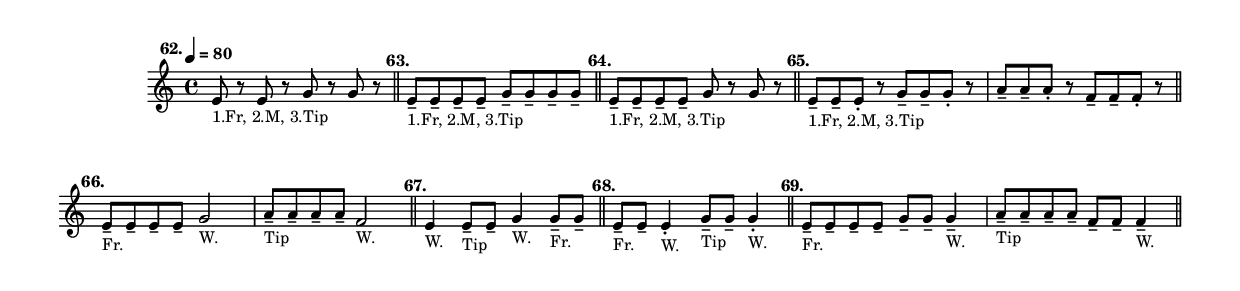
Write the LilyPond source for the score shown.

\version "2.24.1"
\language "english"
\paper {
    #'(set-paper-size "letter")
}

\score {
    \layout {
        \context {
            \Score
            \omit BarNumber
        }
    }
    \new Staff \with {
        \magnifyStaff #5/7
    } {
        \relative {
            \time 4/4
            \tempo \markup \teeny \concat { \note {4} #1 " = 80" }
            e'8 
            ^\markup \translate #'(-5 . 0) \bold "62."
            _\markup \teeny "1.Fr, 2.M, 3.Tip"
            r8 e8 r8 g8 r8 g8 r8
            \bar "||"
            | e8 --
            ^\markup \translate #'(-2 . 0) \bold "63."
            _\markup \teeny "1.Fr, 2.M, 3.Tip"
            e8 -- e8 -- e8 -- g8 -- g8 -- g8 -- g8 --
            \bar "||"
            | e8 --
            ^\markup \translate #'(-2 . 0) \bold "64."
            _\markup \teeny "1.Fr, 2.M, 3.Tip"
            e8 -- e8 -- e8 -- g8 r8 g8 r8
            \bar "||"
            | e8 --
            ^\markup \translate #'(-2 . 0) \bold "65."
            _\markup \teeny "1.Fr, 2.M, 3.Tip"
            e8 -- e8 -. r8 g8 -- g8 -- g8 -. r8
            | a8 -- a8 -- a8 -. r8 f8 -- f8 -- f8 -. r8
            \bar "||"
            \break
            | e8 --
            _\markup \teeny "Fr."
            ^\markup \translate #'(-2 . 0) \bold "66."
            e8 -- e8 -- e8 -- g2 _\markup \teeny "W."
            | a8 -- _\markup \teeny "Tip" a8 -- a8 -- a8 -- f2 _\markup \teeny "W."
            \bar "||"
            e4 
            ^\markup \translate #'(-2 . 0) \bold "67."
            _\markup \teeny "W."
            e8 -- _\markup \teeny "Tip" e8 --
            g4 _\markup \teeny "W." g8 -- _\markup \teeny "Fr." g8 -- 
            \bar "||"
            e8 --
            ^\markup \translate #'(-2 . 0) \bold "68."
            _\markup \teeny "Fr."
            e8 -- e4 -. _\markup \teeny "W."
            g8 -- _\markup \teeny "Tip" g8 -- g4 -. _\markup \teeny "W."
            \bar "||"
            e8 -- 
            ^\markup \translate #'(-2 . 0) \bold "69."
            _\markup \teeny "Fr."
            e8 -- e8 -- e8 -- g8 -- g8 -- g4 -- _\markup \teeny "W."
            a8 -- _\markup \teeny "Tip" a8 -- a8 -- a8 -- f8 -- f8 -- f4 -- _\markup \teeny "W."
            \bar "||"
        }
    }
}
